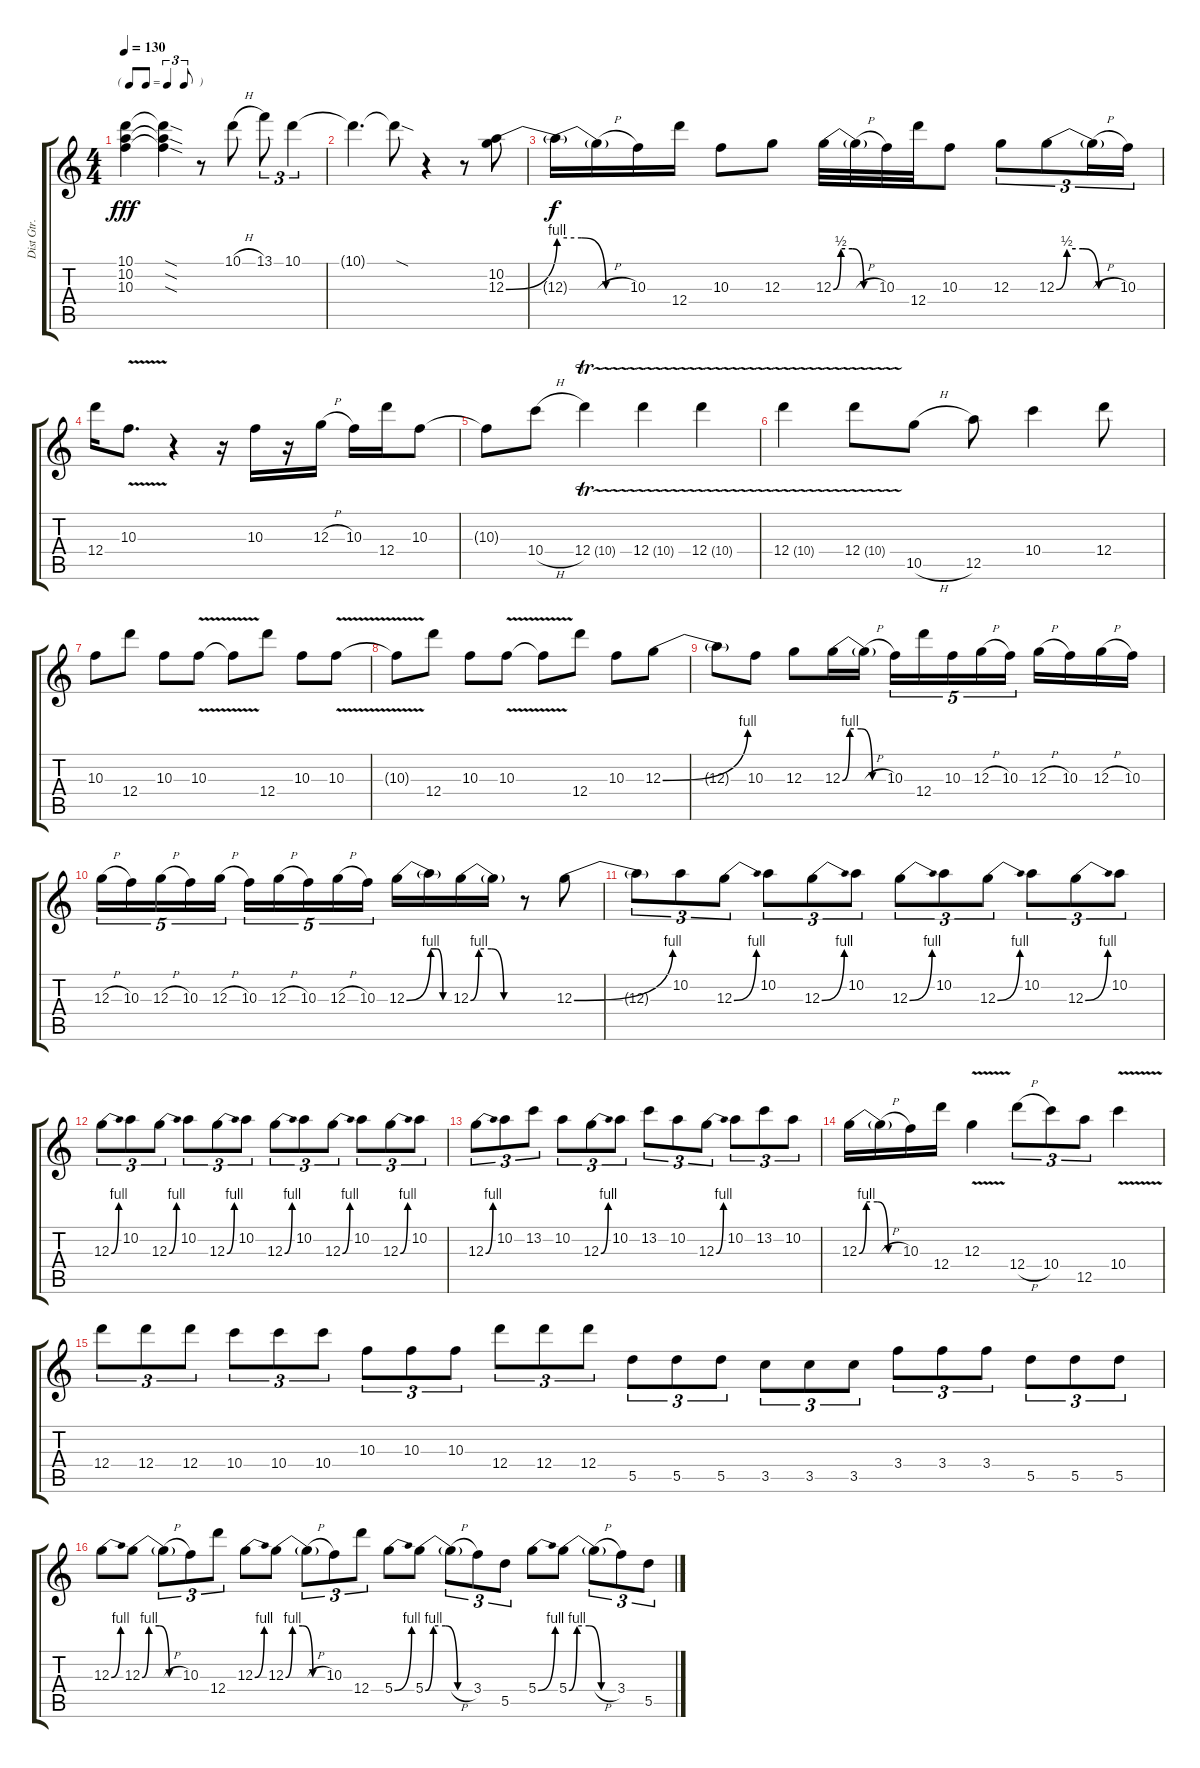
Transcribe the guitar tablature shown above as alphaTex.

\track ("Dist Gtr." "Dist Gtr.") {instrument distortionguitar}
\staff {score tabs}
\tuning (E4 B3 G3 D4 A3 E3) {hide}
\ts (4 4)
\tf triplet8th
\tempo 130
\clef g2
\ks c
(10.1{t} 10.2{t} 10.3{t}).4{dy fff} (10.1{sod t} 10.2{sod t} 10.3{sod t}).4 r.8 10.1{h}.8 13.1.8{tu (3 2)} 10.1.4{tu (3 2)} |
10.1{t}.4{d} 10.1{sod t}.8 r.4 r.8 (10.2 12.3{be (bend 0 0 60 4)}).8 |
12.3{be (custom 0 4 20 4 40 0 60 0) t}.16{dy f} 12.3{h t}.16 10.3.16 12.4.16 10.3.8 12.3.8 12.3{be (custom 0 0 10 2 25 2 40 0 60 0)}.32 12.3{h t}.32 10.3.32 12.4.32 10.3.8 12.3.8{tu (3 2)} 12.3{be (custom 0 0 10 2 25 2 40 0 60 0)}.8{tu (3 2)} 12.3{h t}.16{tu (3 2)} 10.3.16{tu (3 2)} |
12.4.16 10.3{v}.8{d} r.4 r.16 10.3.16 r.16 12.3{h}.16 10.3.16 12.4.16 10.3.8 |
10.3{t}.8 10.4{h}.8 12.4{tr (10 32)}.4 12.4{tr (10 32)}.4 12.4{tr (10 32)}.4 |
12.4{tr (10 32)}.4 12.4{tr (10 32)}.8 10.5{h}.8 12.5.8 10.4.4 12.4.8 |
10.3.8 12.4.8 10.3.8 10.3{v}.8 10.3{v t}.8 12.4.8 10.3.8 10.3{v}.8 |
10.3{v t}.8 12.4.8 10.3.8 10.3{v}.8 10.3{v t}.8 12.4.8 10.3.8 12.3{be (bend 0 0 60 4)}.8 |
12.3{t}.8 10.3.8 12.3.8 12.3{be (custom 0 0 10 4 25 4 40 0 60 0)}.16 12.3{h t}.16 10.3.16{tu (5 4)} 12.4.16{tu (5 4)} 10.3.16{tu (5 4)} 12.3{h}.16{tu (5 4)} 10.3.16{tu (5 4)} 12.3{h}.16 10.3.16 12.3{h}.16 10.3.16 |
12.3{h}.16{tu (5 4)} 10.3.16{tu (5 4)} 12.3{h}.16{tu (5 4)} 10.3.16{tu (5 4)} 12.3{h}.16{tu (5 4)} 10.3.16{tu (5 4)} 12.3{h}.16{tu (5 4)} 10.3.16{tu (5 4)} 12.3{h}.16{tu (5 4)} 10.3.16{tu (5 4)} 12.3{be (bend 0 0 60 4)}.16 12.3{be (custom 0 4 20 4 40 0 60 0) t}.16 12.3{be (custom 0 0 10 4 25 4 40 0 60 0)}.16 12.3{t}.16 r.8 12.3{be (bend 0 0 60 4)}.8 |
12.3{t}.8{tu (3 2)} 10.2.8{tu (3 2)} 12.3{be (bend 0 0 60 4)}.8{tu (3 2)} 10.2.8{tu (3 2)} 12.3{be (bend 0 0 60 4)}.8{tu (3 2)} 10.2.8{tu (3 2)} 12.3{be (bend 0 0 60 4)}.8{tu (3 2)} 10.2.8{tu (3 2)} 12.3{be (bend 0 0 60 4)}.8{tu (3 2)} 10.2.8{tu (3 2)} 12.3{be (bend 0 0 60 4)}.8{tu (3 2)} 10.2.8{tu (3 2)} |
12.3{be (bend 0 0 60 4)}.8{tu (3 2)} 10.2.8{tu (3 2)} 12.3{be (bend 0 0 60 4)}.8{tu (3 2)} 10.2.8{tu (3 2)} 12.3{be (bend 0 0 60 4)}.8{tu (3 2)} 10.2.8{tu (3 2)} 12.3{be (bend 0 0 60 4)}.8{tu (3 2)} 10.2.8{tu (3 2)} 12.3{be (bend 0 0 60 4)}.8{tu (3 2)} 10.2.8{tu (3 2)} 12.3{be (bend 0 0 60 4)}.8{tu (3 2)} 10.2.8{tu (3 2)} |
12.3{be (bend 0 0 60 4)}.8{tu (3 2)} 10.2.8{tu (3 2)} 13.2.8{tu (3 2)} 10.2.8{tu (3 2)} 12.3{be (bend 0 0 60 4)}.8{tu (3 2)} 10.2.8{tu (3 2)} 13.2.8{tu (3 2)} 10.2.8{tu (3 2)} 12.3{be (bend 0 0 60 4)}.8{tu (3 2)} 10.2.8{tu (3 2)} 13.2.8{tu (3 2)} 10.2.8{tu (3 2)} |
12.3{be (custom 0 0 10 4 25 4 40 0 60 0)}.16 12.3{h t}.16 10.3.16 12.4.16 12.3{v}.4 12.4{h}.8{tu (3 2)} 10.4.8{tu (3 2)} 12.5.8{tu (3 2)} 10.4{v}.4 |
12.4.8{tu (3 2)} 12.4.8{tu (3 2)} 12.4.8{tu (3 2)} 10.4.8{tu (3 2)} 10.4.8{tu (3 2)} 10.4.8{tu (3 2)} 10.3.8{tu (3 2)} 10.3.8{tu (3 2)} 10.3.8{tu (3 2)} 12.4.8{tu (3 2)} 12.4.8{tu (3 2)} 12.4.8{tu (3 2)} 5.5.8{tu (3 2)} 5.5.8{tu (3 2)} 5.5.8{tu (3 2)} 3.5.8{tu (3 2)} 3.5.8{tu (3 2)} 3.5.8{tu (3 2)} 3.4.8{tu (3 2)} 3.4.8{tu (3 2)} 3.4.8{tu (3 2)} 5.5.8{tu (3 2)} 5.5.8{tu (3 2)} 5.5.8{tu (3 2)} |
12.3{be (bend 0 0 60 4)}.8 12.3{be (custom 0 0 10 4 25 4 40 0 60 0)}.8 12.3{h t}.8{tu (3 2)} 10.3.8{tu (3 2)} 12.4.8{tu (3 2)} 12.3{be (bend 0 0 60 4)}.8 12.3{be (custom 0 0 10 4 25 4 40 0 60 0)}.8 12.3{h t}.8{tu (3 2)} 10.3.8{tu (3 2)} 12.4.8{tu (3 2)} 5.4{be (bend 0 0 60 4)}.8 5.4{be (custom 0 0 10 4 25 4 40 0 60 0)}.8 5.4{h t}.8{tu (3 2)} 3.4.8{tu (3 2)} 5.5.8{tu (3 2)} 5.4{be (bend 0 0 60 4)}.8 5.4{be (custom 0 0 10 4 25 4 40 0 60 0)}.8 5.4{h t}.8{tu (3 2)} 3.4.8{tu (3 2)} 5.5.8{tu (3 2)}
